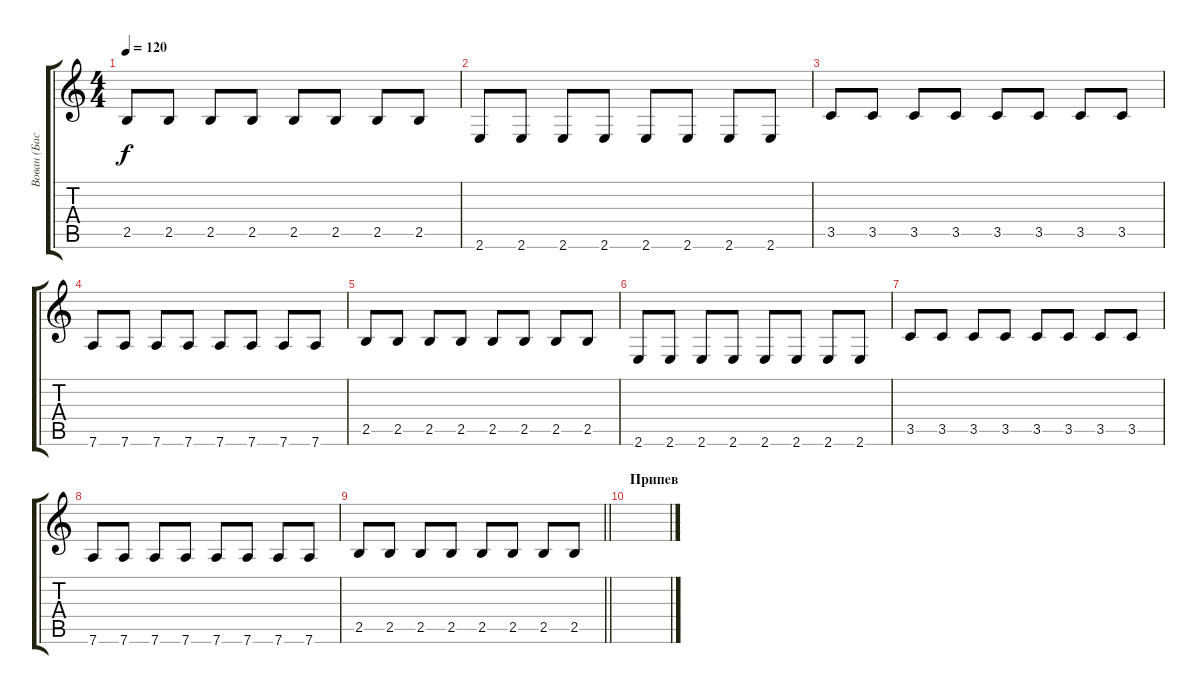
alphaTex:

\track ("Вован (Басист)" "Вован (Бас") {instrument electricbassfinger}
\staff {score tabs}
\tuning (E4 B3 G3 D3 A2 D2) {hide}
\ts (4 4)
\tempo 120
\clef g2
\ks c
2.5.8{dy f} 2.5.8 2.5.8 2.5.8 2.5.8 2.5.8 2.5.8 2.5.8 |
2.6.8 2.6.8 2.6.8 2.6.8 2.6.8 2.6.8 2.6.8 2.6.8 |
3.5.8 3.5.8 3.5.8 3.5.8 3.5.8 3.5.8 3.5.8 3.5.8 |
7.6.8 7.6.8 7.6.8 7.6.8 7.6.8 7.6.8 7.6.8 7.6.8 |
2.5.8 2.5.8 2.5.8 2.5.8 2.5.8 2.5.8 2.5.8 2.5.8 |
2.6.8 2.6.8 2.6.8 2.6.8 2.6.8 2.6.8 2.6.8 2.6.8 |
3.5.8 3.5.8 3.5.8 3.5.8 3.5.8 3.5.8 3.5.8 3.5.8 |
7.6.8 7.6.8 7.6.8 7.6.8 7.6.8 7.6.8 7.6.8 7.6.8 |
\barLineRight lightlight
2.5.8 2.5.8 2.5.8 2.5.8 2.5.8 2.5.8 2.5.8 2.5.8 |
\section ("" "Припев")
